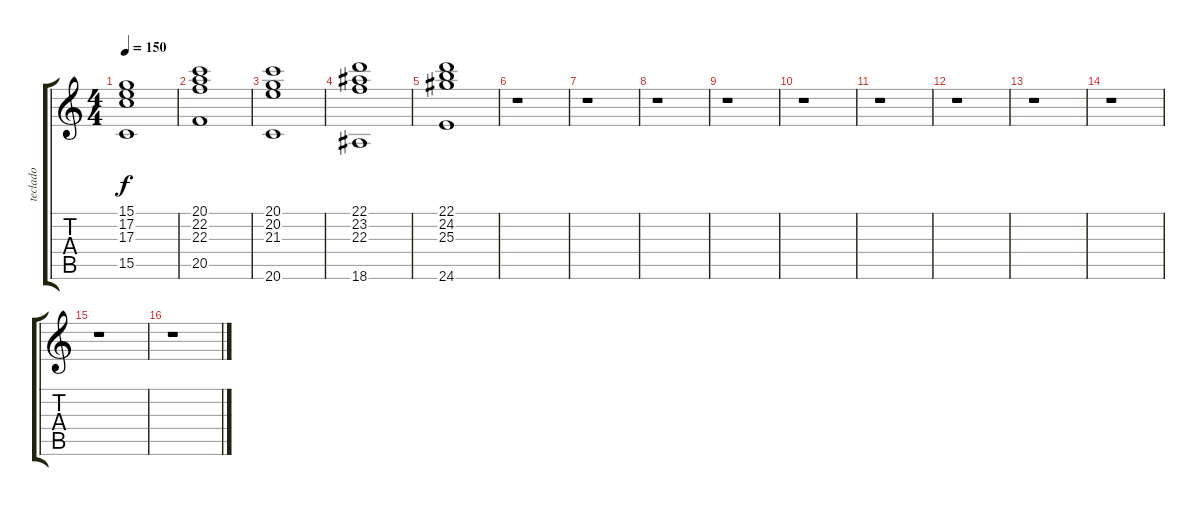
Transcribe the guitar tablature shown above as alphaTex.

\track ("teclado" "teclado") {instrument stringensemble1}
\staff {score tabs}
\tuning (E4 B3 G3 D3 A2 E2) {hide}
\ts (4 4)
\tempo 150
\clef g2
\ks c
(15.1 17.2 17.3 15.5).1{dy f} |
(20.1 22.2 22.3 20.5).1 |
(20.1 20.2 21.3 20.6).1 |
(22.1 23.2 22.3 18.6).1 |
(22.1 24.2 25.3 24.6).1 |
r.1 |
r.1 |
r.1 |
r.1 |
r.1 |
r.1 |
r.1 |
r.1 |
r.1 |
r.1 |
r.1
